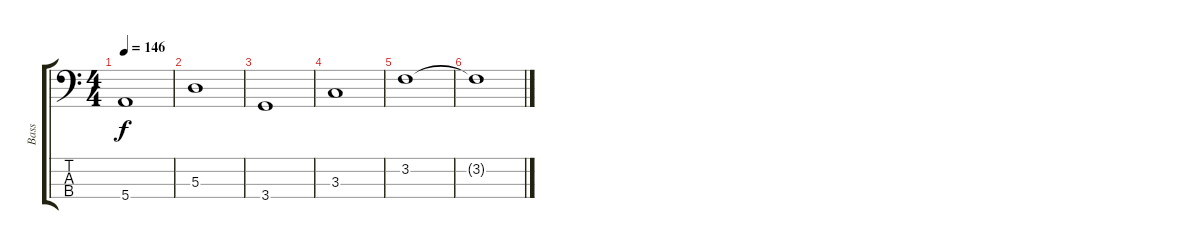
\track ("Bass" "Bass") {instrument electricbassfinger}
\staff {score tabs}
\tuning (G2 D2 A1 E1) {hide}
\ts (4 4)
\tempo 146
\clef f4
\ks c
5.4.1{dy f} |
5.3.1 |
3.4.1 |
3.3.1 |
3.2.1 |
3.2{t}.1
